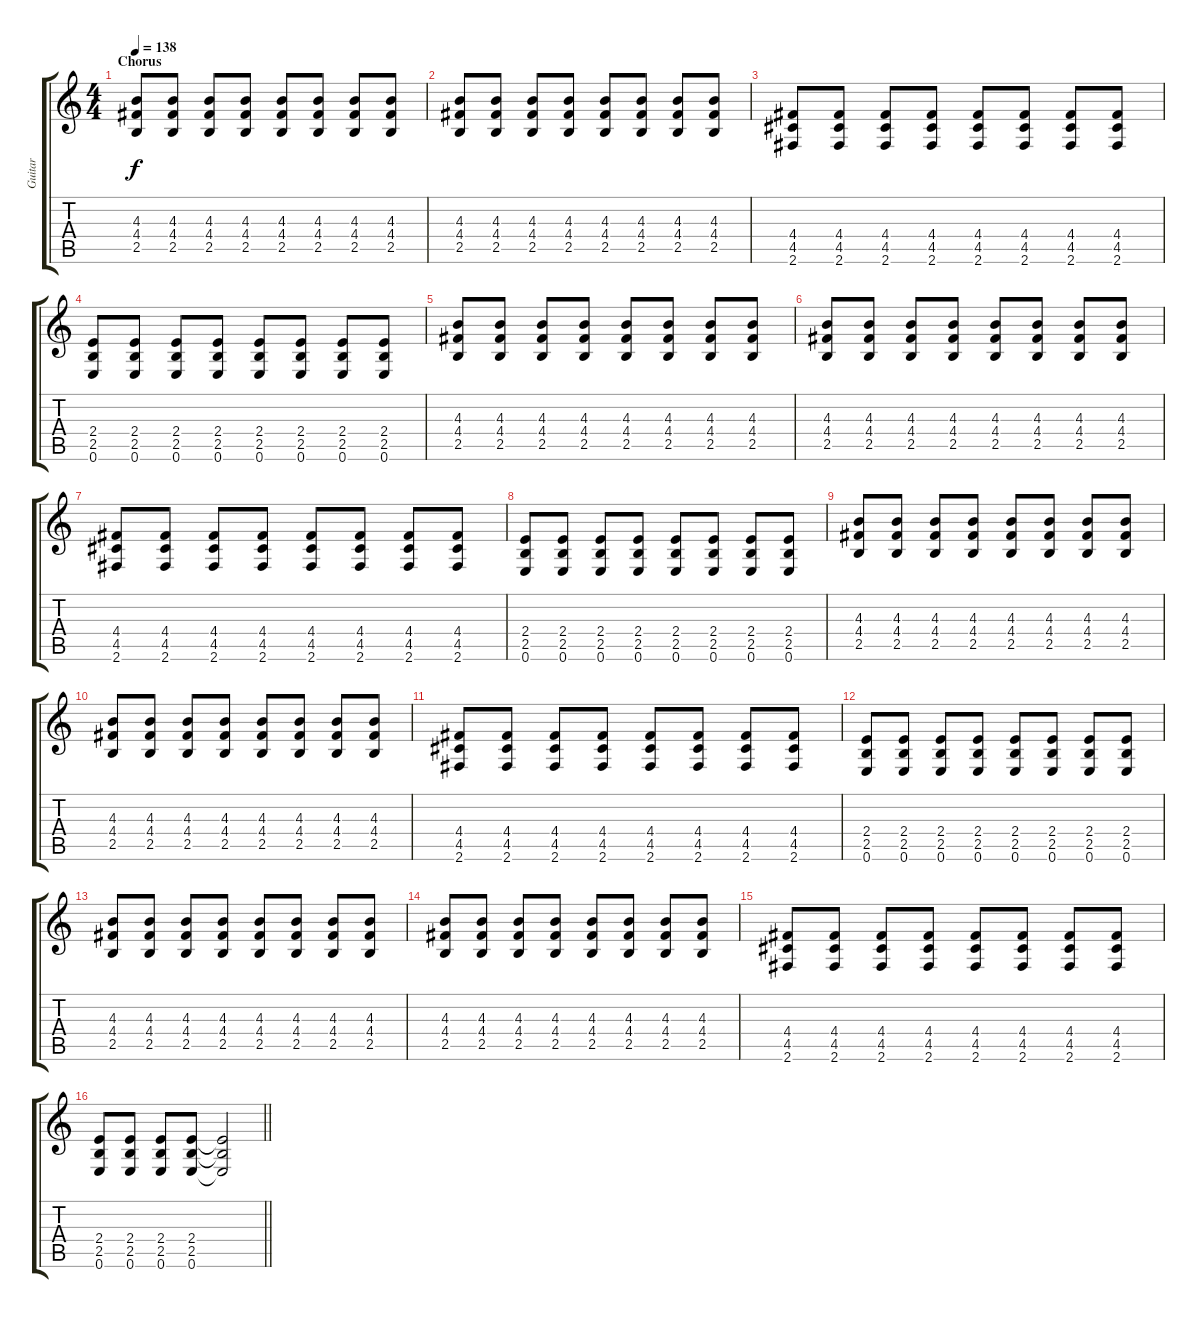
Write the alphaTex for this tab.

\track ("Guitar " "Guitar ") {instrument distortionguitar}
\staff {score tabs}
\tuning (E4 B3 G3 D3 A2 E2) {hide}
\ts (4 4)
\section ("" "Chorus")
\tempo 138
\clef g2
\ks c
(4.3 4.4 2.5).8{dy f} (4.3 4.4 2.5).8 (4.3 4.4 2.5).8 (4.3 4.4 2.5).8 (4.3 4.4 2.5).8 (4.3 4.4 2.5).8 (4.3 4.4 2.5).8 (4.3 4.4 2.5).8 |
(4.3 4.4 2.5).8 (4.3 4.4 2.5).8 (4.3 4.4 2.5).8 (4.3 4.4 2.5).8 (4.3 4.4 2.5).8 (4.3 4.4 2.5).8 (4.3 4.4 2.5).8 (4.3 4.4 2.5).8 |
(4.4 4.5 2.6).8 (4.4 4.5 2.6).8 (4.4 4.5 2.6).8 (4.4 4.5 2.6).8 (4.4 4.5 2.6).8 (4.4 4.5 2.6).8 (4.4 4.5 2.6).8 (4.4 4.5 2.6).8 |
(2.4 2.5 0.6).8 (2.4 2.5 0.6).8 (2.4 2.5 0.6).8 (2.4 2.5 0.6).8 (2.4 2.5 0.6).8 (2.4 2.5 0.6).8 (2.4 2.5 0.6).8 (2.4 2.5 0.6).8 |
(4.3 4.4 2.5).8 (4.3 4.4 2.5).8 (4.3 4.4 2.5).8 (4.3 4.4 2.5).8 (4.3 4.4 2.5).8 (4.3 4.4 2.5).8 (4.3 4.4 2.5).8 (4.3 4.4 2.5).8 |
(4.3 4.4 2.5).8 (4.3 4.4 2.5).8 (4.3 4.4 2.5).8 (4.3 4.4 2.5).8 (4.3 4.4 2.5).8 (4.3 4.4 2.5).8 (4.3 4.4 2.5).8 (4.3 4.4 2.5).8 |
(4.4 4.5 2.6).8 (4.4 4.5 2.6).8 (4.4 4.5 2.6).8 (4.4 4.5 2.6).8 (4.4 4.5 2.6).8 (4.4 4.5 2.6).8 (4.4 4.5 2.6).8 (4.4 4.5 2.6).8 |
(2.4 2.5 0.6).8 (2.4 2.5 0.6).8 (2.4 2.5 0.6).8 (2.4 2.5 0.6).8 (2.4 2.5 0.6).8 (2.4 2.5 0.6).8 (2.4 2.5 0.6).8 (2.4 2.5 0.6).8 |
(4.3 4.4 2.5).8 (4.3 4.4 2.5).8 (4.3 4.4 2.5).8 (4.3 4.4 2.5).8 (4.3 4.4 2.5).8 (4.3 4.4 2.5).8 (4.3 4.4 2.5).8 (4.3 4.4 2.5).8 |
(4.3 4.4 2.5).8 (4.3 4.4 2.5).8 (4.3 4.4 2.5).8 (4.3 4.4 2.5).8 (4.3 4.4 2.5).8 (4.3 4.4 2.5).8 (4.3 4.4 2.5).8 (4.3 4.4 2.5).8 |
(4.4 4.5 2.6).8 (4.4 4.5 2.6).8 (4.4 4.5 2.6).8 (4.4 4.5 2.6).8 (4.4 4.5 2.6).8 (4.4 4.5 2.6).8 (4.4 4.5 2.6).8 (4.4 4.5 2.6).8 |
(2.4 2.5 0.6).8 (2.4 2.5 0.6).8 (2.4 2.5 0.6).8 (2.4 2.5 0.6).8 (2.4 2.5 0.6).8 (2.4 2.5 0.6).8 (2.4 2.5 0.6).8 (2.4 2.5 0.6).8 |
(4.3 4.4 2.5).8 (4.3 4.4 2.5).8 (4.3 4.4 2.5).8 (4.3 4.4 2.5).8 (4.3 4.4 2.5).8 (4.3 4.4 2.5).8 (4.3 4.4 2.5).8 (4.3 4.4 2.5).8 |
(4.3 4.4 2.5).8 (4.3 4.4 2.5).8 (4.3 4.4 2.5).8 (4.3 4.4 2.5).8 (4.3 4.4 2.5).8 (4.3 4.4 2.5).8 (4.3 4.4 2.5).8 (4.3 4.4 2.5).8 |
(4.4 4.5 2.6).8 (4.4 4.5 2.6).8 (4.4 4.5 2.6).8 (4.4 4.5 2.6).8 (4.4 4.5 2.6).8 (4.4 4.5 2.6).8 (4.4 4.5 2.6).8 (4.4 4.5 2.6).8 |
\barLineRight lightlight
(2.4 2.5 0.6).8 (2.4 2.5 0.6).8 (2.4 2.5 0.6).8 (2.4 2.5 0.6).8 (2.4{t} 2.5{t} 0.6{t}).2
